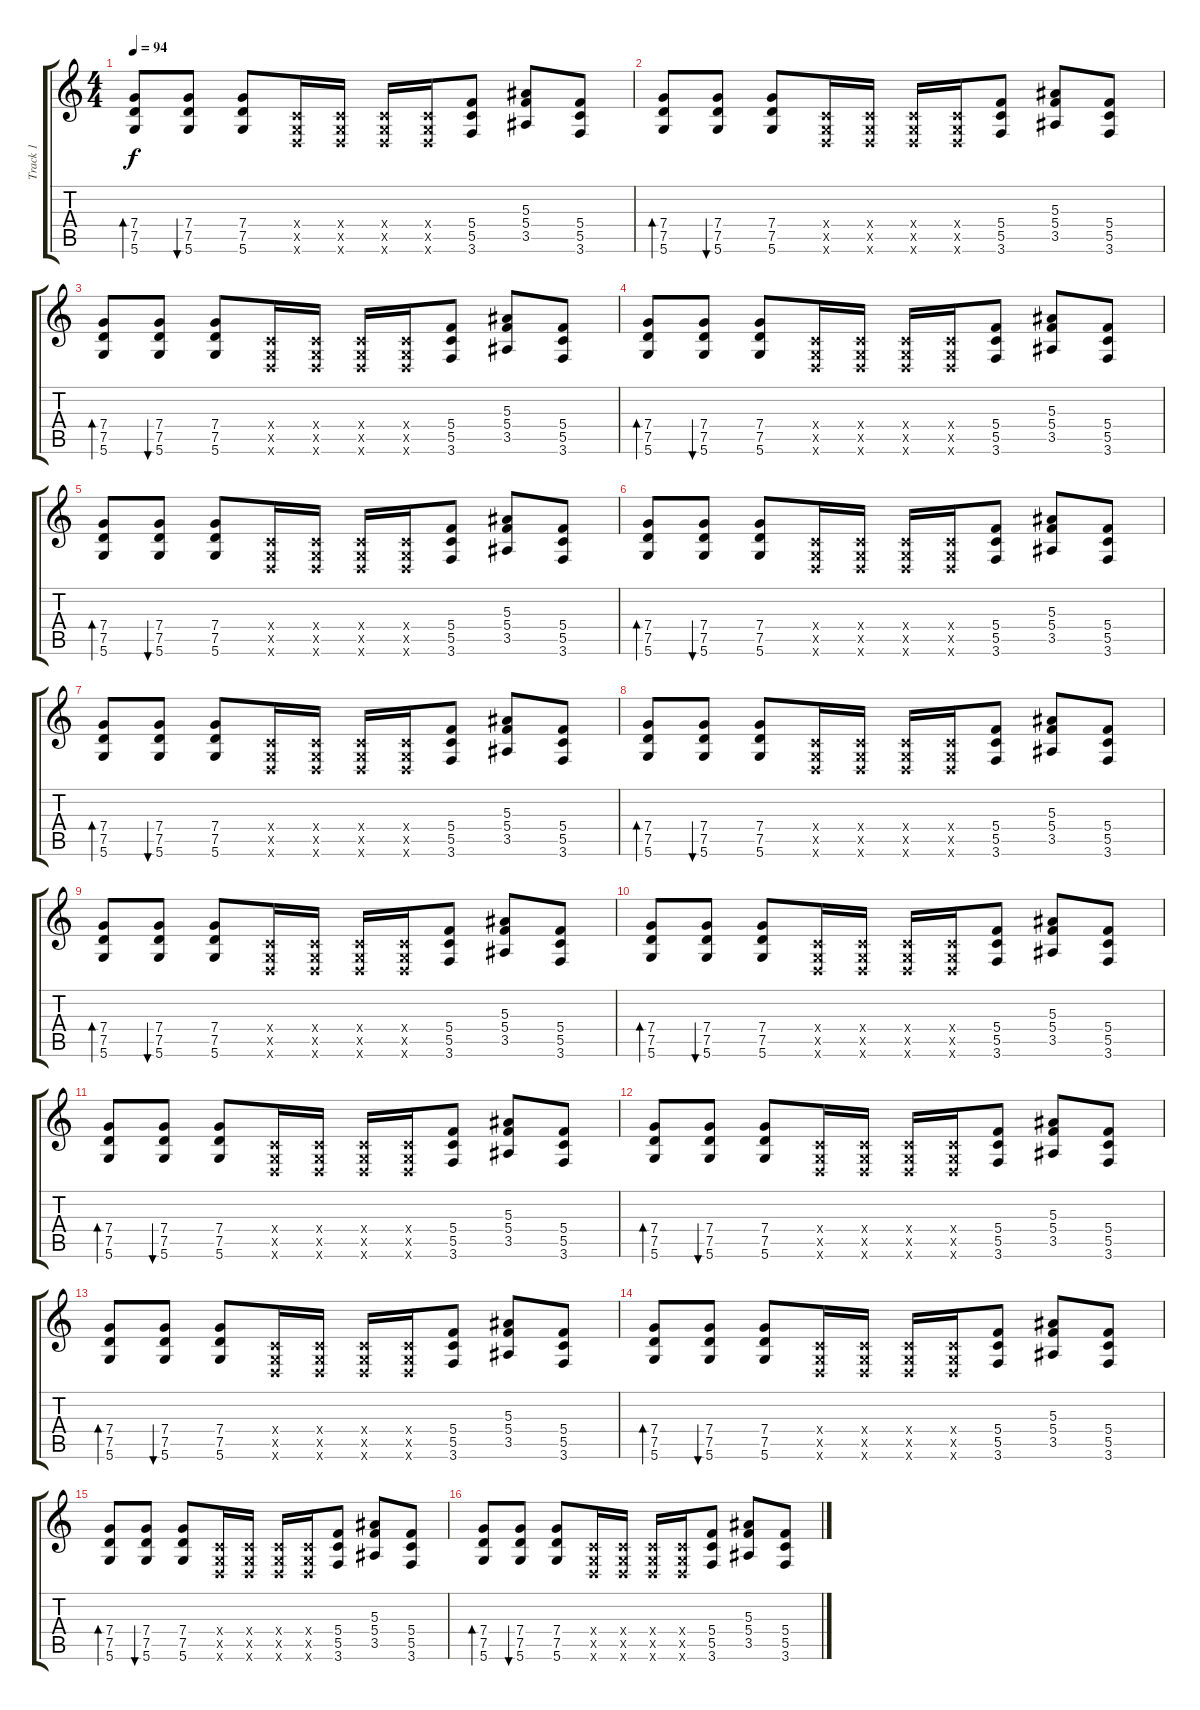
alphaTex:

\track ("Track 1" "Track 1") {instrument distortionguitar}
\staff {score tabs}
\tuning (D4 A3 F3 C3 G2 D2) {hide}
\ts (4 4)
\tempo 94
\clef g2
\ks c
(7.4 7.5 5.6).8{bd 60 dy f} (7.4 7.5 5.6).8{bu 60} (7.4 7.5 5.6).8 (0.4{x} 0.5{x} 0.6{x}).16 (0.4{x} 0.5{x} 0.6{x}).16 (0.4{x} 0.5{x} 0.6{x}).16 (0.4{x} 0.5{x} 0.6{x}).16 (5.4 5.5 3.6).8 (5.3 5.4 3.5).8 (5.4 5.5 3.6).8 |
(7.4 7.5 5.6).8{bd 60} (7.4 7.5 5.6).8{bu 60} (7.4 7.5 5.6).8 (0.4{x} 0.5{x} 0.6{x}).16 (0.4{x} 0.5{x} 0.6{x}).16 (0.4{x} 0.5{x} 0.6{x}).16 (0.4{x} 0.5{x} 0.6{x}).16 (5.4 5.5 3.6).8 (5.3 5.4 3.5).8 (5.4 5.5 3.6).8 |
(7.4 7.5 5.6).8{bd 60} (7.4 7.5 5.6).8{bu 60} (7.4 7.5 5.6).8 (0.4{x} 0.5{x} 0.6{x}).16 (0.4{x} 0.5{x} 0.6{x}).16 (0.4{x} 0.5{x} 0.6{x}).16 (0.4{x} 0.5{x} 0.6{x}).16 (5.4 5.5 3.6).8 (5.3 5.4 3.5).8 (5.4 5.5 3.6).8 |
(7.4 7.5 5.6).8{bd 60} (7.4 7.5 5.6).8{bu 60} (7.4 7.5 5.6).8 (0.4{x} 0.5{x} 0.6{x}).16 (0.4{x} 0.5{x} 0.6{x}).16 (0.4{x} 0.5{x} 0.6{x}).16 (0.4{x} 0.5{x} 0.6{x}).16 (5.4 5.5 3.6).8 (5.3 5.4 3.5).8 (5.4 5.5 3.6).8 |
(7.4 7.5 5.6).8{bd 60} (7.4 7.5 5.6).8{bu 60} (7.4 7.5 5.6).8 (0.4{x} 0.5{x} 0.6{x}).16 (0.4{x} 0.5{x} 0.6{x}).16 (0.4{x} 0.5{x} 0.6{x}).16 (0.4{x} 0.5{x} 0.6{x}).16 (5.4 5.5 3.6).8 (5.3 5.4 3.5).8 (5.4 5.5 3.6).8 |
(7.4 7.5 5.6).8{bd 60} (7.4 7.5 5.6).8{bu 60} (7.4 7.5 5.6).8 (0.4{x} 0.5{x} 0.6{x}).16 (0.4{x} 0.5{x} 0.6{x}).16 (0.4{x} 0.5{x} 0.6{x}).16 (0.4{x} 0.5{x} 0.6{x}).16 (5.4 5.5 3.6).8 (5.3 5.4 3.5).8 (5.4 5.5 3.6).8 |
(7.4 7.5 5.6).8{bd 60} (7.4 7.5 5.6).8{bu 60} (7.4 7.5 5.6).8 (0.4{x} 0.5{x} 0.6{x}).16 (0.4{x} 0.5{x} 0.6{x}).16 (0.4{x} 0.5{x} 0.6{x}).16 (0.4{x} 0.5{x} 0.6{x}).16 (5.4 5.5 3.6).8 (5.3 5.4 3.5).8 (5.4 5.5 3.6).8 |
(7.4 7.5 5.6).8{bd 60} (7.4 7.5 5.6).8{bu 60} (7.4 7.5 5.6).8 (0.4{x} 0.5{x} 0.6{x}).16 (0.4{x} 0.5{x} 0.6{x}).16 (0.4{x} 0.5{x} 0.6{x}).16 (0.4{x} 0.5{x} 0.6{x}).16 (5.4 5.5 3.6).8 (5.3 5.4 3.5).8 (5.4 5.5 3.6).8 |
(7.4 7.5 5.6).8{bd 60} (7.4 7.5 5.6).8{bu 60} (7.4 7.5 5.6).8 (0.4{x} 0.5{x} 0.6{x}).16 (0.4{x} 0.5{x} 0.6{x}).16 (0.4{x} 0.5{x} 0.6{x}).16 (0.4{x} 0.5{x} 0.6{x}).16 (5.4 5.5 3.6).8 (5.3 5.4 3.5).8 (5.4 5.5 3.6).8 |
(7.4 7.5 5.6).8{bd 60} (7.4 7.5 5.6).8{bu 60} (7.4 7.5 5.6).8 (0.4{x} 0.5{x} 0.6{x}).16 (0.4{x} 0.5{x} 0.6{x}).16 (0.4{x} 0.5{x} 0.6{x}).16 (0.4{x} 0.5{x} 0.6{x}).16 (5.4 5.5 3.6).8 (5.3 5.4 3.5).8 (5.4 5.5 3.6).8 |
(7.4 7.5 5.6).8{bd 60} (7.4 7.5 5.6).8{bu 60} (7.4 7.5 5.6).8 (0.4{x} 0.5{x} 0.6{x}).16 (0.4{x} 0.5{x} 0.6{x}).16 (0.4{x} 0.5{x} 0.6{x}).16 (0.4{x} 0.5{x} 0.6{x}).16 (5.4 5.5 3.6).8 (5.3 5.4 3.5).8 (5.4 5.5 3.6).8 |
(7.4 7.5 5.6).8{bd 60} (7.4 7.5 5.6).8{bu 60} (7.4 7.5 5.6).8 (0.4{x} 0.5{x} 0.6{x}).16 (0.4{x} 0.5{x} 0.6{x}).16 (0.4{x} 0.5{x} 0.6{x}).16 (0.4{x} 0.5{x} 0.6{x}).16 (5.4 5.5 3.6).8 (5.3 5.4 3.5).8 (5.4 5.5 3.6).8 |
(7.4 7.5 5.6).8{bd 60} (7.4 7.5 5.6).8{bu 60} (7.4 7.5 5.6).8 (0.4{x} 0.5{x} 0.6{x}).16 (0.4{x} 0.5{x} 0.6{x}).16 (0.4{x} 0.5{x} 0.6{x}).16 (0.4{x} 0.5{x} 0.6{x}).16 (5.4 5.5 3.6).8 (5.3 5.4 3.5).8 (5.4 5.5 3.6).8 |
(7.4 7.5 5.6).8{bd 60} (7.4 7.5 5.6).8{bu 60} (7.4 7.5 5.6).8 (0.4{x} 0.5{x} 0.6{x}).16 (0.4{x} 0.5{x} 0.6{x}).16 (0.4{x} 0.5{x} 0.6{x}).16 (0.4{x} 0.5{x} 0.6{x}).16 (5.4 5.5 3.6).8 (5.3 5.4 3.5).8 (5.4 5.5 3.6).8 |
(7.4 7.5 5.6).8{bd 60} (7.4 7.5 5.6).8{bu 60} (7.4 7.5 5.6).8 (0.4{x} 0.5{x} 0.6{x}).16 (0.4{x} 0.5{x} 0.6{x}).16 (0.4{x} 0.5{x} 0.6{x}).16 (0.4{x} 0.5{x} 0.6{x}).16 (5.4 5.5 3.6).8 (5.3 5.4 3.5).8 (5.4 5.5 3.6).8 |
(7.4 7.5 5.6).8{bd 60} (7.4 7.5 5.6).8{bu 60} (7.4 7.5 5.6).8 (0.4{x} 0.5{x} 0.6{x}).16 (0.4{x} 0.5{x} 0.6{x}).16 (0.4{x} 0.5{x} 0.6{x}).16 (0.4{x} 0.5{x} 0.6{x}).16 (5.4 5.5 3.6).8 (5.3 5.4 3.5).8 (5.4 5.5 3.6).8
